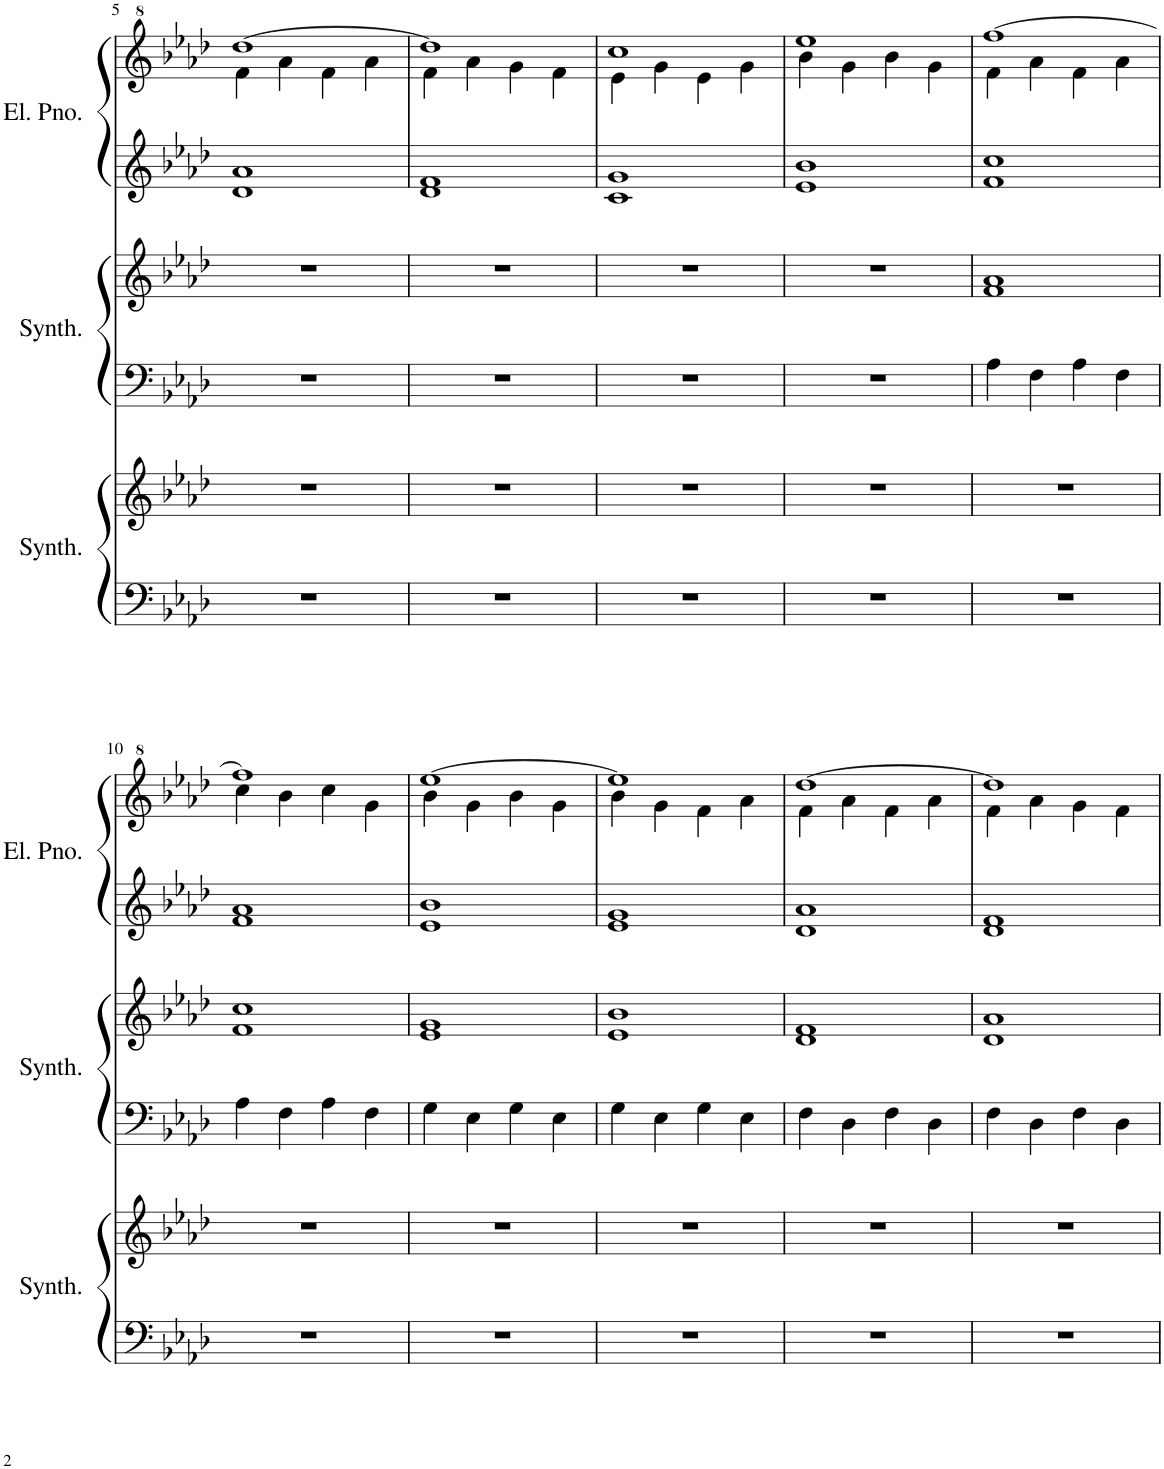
**kern	**kern	**kern	**kern	**kern	**kern
*part3	*part3	*part2	*part2	*part1	*part1
*staff6	*staff5	*staff4	*staff3	*staff2	*staff1
*I"Bowed Synthesizer	*	*I"Warm Synthesizer	*	*I"Electric Piano	*
*I'Synth.	*	*I'Synth.	*	*I'El. Pno.	*
!!LO:PB:g=z
*clefF4	*clefG2	*clefF4	*clefG2	*clefG2	*clefG^2
*k[b-e-a-d-]	*k[b-e-a-d-]	*k[b-e-a-d-]	*k[b-e-a-d-]	*k[b-e-a-d-]	*k[b-e-a-d-]
*M4/4	*M4/4	*M4/4	*M4/4	*M4/4	*M4/4
=5	=5	=5	=5	=5	=5
*	*	*	*	*	*^
1r	1r	1r	1r	1d- 1a-	[1ddd-	4ff\
.	.	.	.	.	.	4aa-\
.	.	.	.	.	.	4ff\
.	.	.	.	.	.	4aa-\
=6	=6	=6	=6	=6	=6	=6
1r	1r	1r	1r	1d- 1f	1ddd-]	4ff\
.	.	.	.	.	.	4aa-\
.	.	.	.	.	.	4gg\
.	.	.	.	.	.	4ff\
=7	=7	=7	=7	=7	=7	=7
1r	1r	1r	1r	1c 1g	1ccc	4ee-\
.	.	.	.	.	.	4gg\
.	.	.	.	.	.	4ee-\
.	.	.	.	.	.	4gg\
=8	=8	=8	=8	=8	=8	=8
1r	1r	1r	1r	1e- 1b-	1eee-	4bb-\
.	.	.	.	.	.	4gg\
.	.	.	.	.	.	4bb-\
.	.	.	.	.	.	4gg\
=9	=9	=9	=9	=9	=9	=9
1r	1r	4A-\	1f 1a-	1f 1cc	[1fff	4ff\
.	.	4F\	.	.	.	4aa-\
.	.	4A-\	.	.	.	4ff\
.	.	4F\	.	.	.	4aa-\
!!LO:LB:g=z	!!
=10	=10	=10	=10	=10	=10	=10
1r	1r	4A-\	1f 1cc	1f 1a-	1fff]	4ccc\
.	.	4F\	.	.	.	4bb-\
.	.	4A-\	.	.	.	4ccc\
.	.	4F\	.	.	.	4gg\
=11	=11	=11	=11	=11	=11	=11
1r	1r	4G\	1e- 1g	1e- 1b-	[1eee-	4bb-\
.	.	4E-\	.	.	.	4gg\
.	.	4G\	.	.	.	4bb-\
.	.	4E-\	.	.	.	4gg\
=12	=12	=12	=12	=12	=12	=12
1r	1r	4G\	1e- 1b-	1e- 1g	1eee-]	4bb-\
.	.	4E-\	.	.	.	4gg\
.	.	4G\	.	.	.	4ff\
.	.	4E-\	.	.	.	4aa-\
=13	=13	=13	=13	=13	=13	=13
1r	1r	4F\	1d- 1f	1d- 1a-	[1ddd-	4ff\
.	.	4D-\	.	.	.	4aa-\
.	.	4F\	.	.	.	4ff\
.	.	4D-\	.	.	.	4aa-\
=14	=14	=14	=14	=14	=14	=14
1r	1r	4F\	1d- 1a-	1d- 1f	1ddd-]	4ff\
.	.	4D-\	.	.	.	4aa-\
.	.	4F\	.	.	.	4gg\
.	.	4D-\	.	.	.	4ff\
*	*	*	*	*	*v	*v
=	=	=	=	=	=
*-	*-	*-	*-	*-	*-
